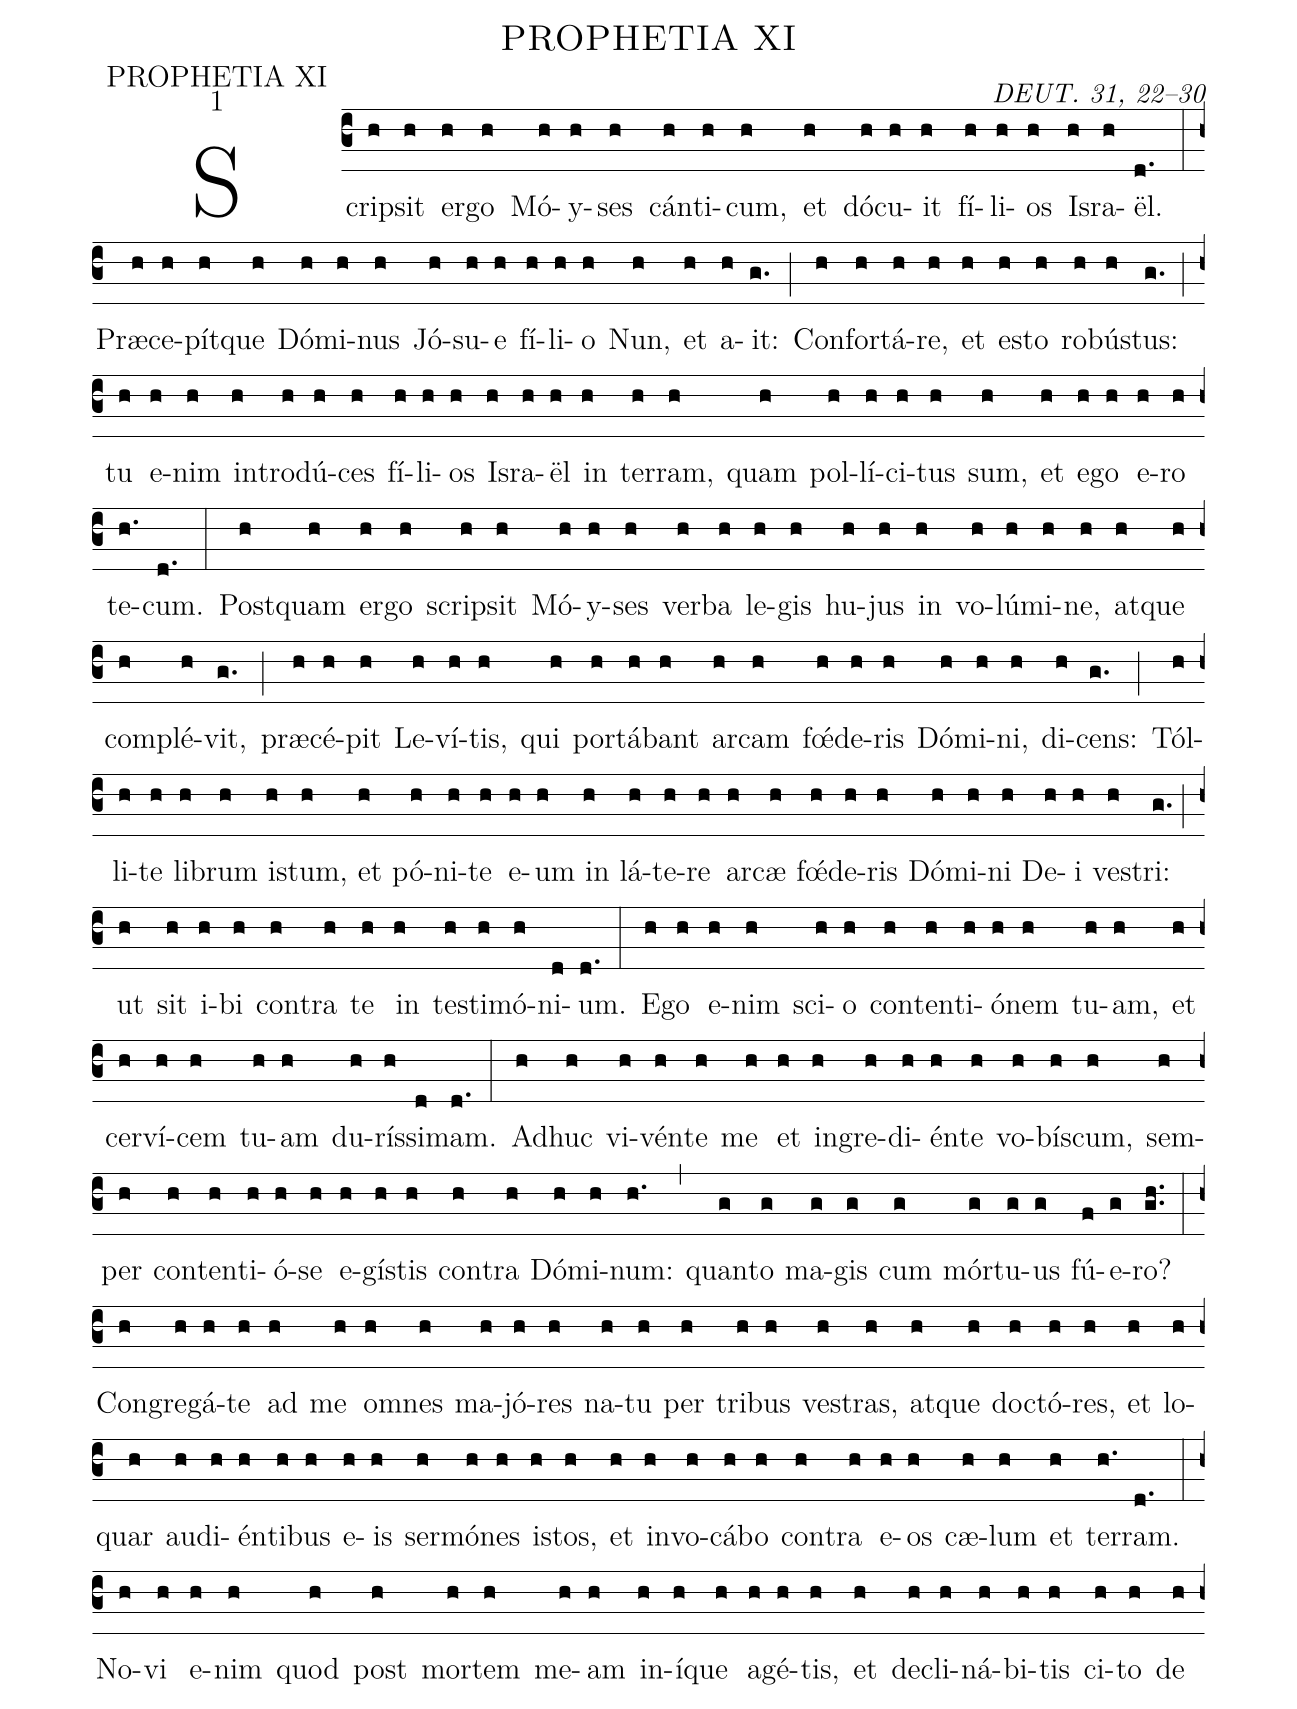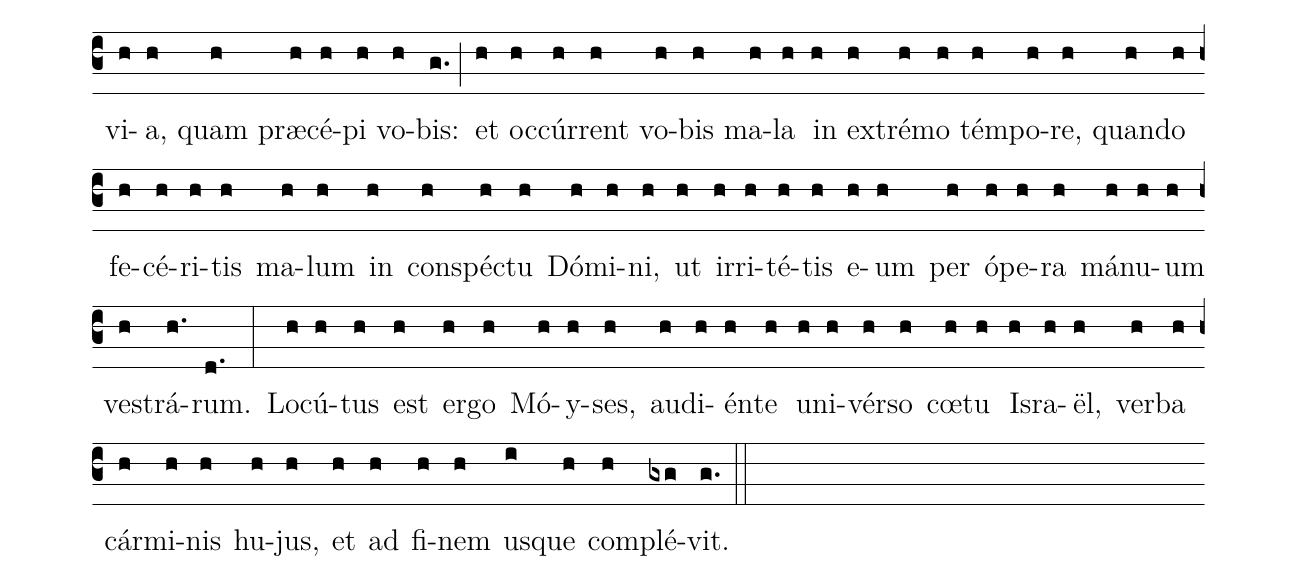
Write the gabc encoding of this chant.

name: PROPHETIA XI;
office-part: PROPHETIA XI;
mode: 1;
commentary: DEUT. 31, 22–30;
%%
(c3) Scrip(h)sit(h) er(h)go(h) Mó(h)y(h)ses(h) cán(h)ti(h)cum,(h) et(h) dó(h)cu(h)it(h) fí(h)li(h)os(h) Is(h)ra(h)ël.(d.) (:) Præ(h)ce(h)pít(h)que(h) Dó(h)mi(h)nus(h) Jó(h)su(h)e(h) fí(h)li(h)o(h) Nun,(h) et(h) a(h)it:(g.) (;) Con(h)for(h)tá(h)re,(h) et(h) es(h)to(h) ro(h)bús(h)tus:(g.) (;) tu(h) e(h)nim(h) in(h)tro(h)dú(h)ces(h) fí(h)li(h)os(h) Is(h)ra(h)ël(h) in(h) ter(h)ram,(h) quam(h) pol(h)lí(h)ci(h)tus(h) sum,(h) et(h) e(h)go(h) e(h)ro(h) te(h.)cum.(d.) (:) Post(h)quam(h) er(h)go(h) scrip(h)sit(h) Mó(h)y(h)ses(h) ver(h)ba(h) le(h)gis(h) hu(h)jus(h) in(h) vo(h)lú(h)mi(h)ne,(h) at(h)que(h) com(h)plé(h)vit,(g.) (;) præ(h)cé(h)pit(h) Le(h)ví(h)tis,(h) qui(h) por(h)tá(h)bant(h) ar(h)cam(h) fœ́(h)de(h)ris(h) Dó(h)mi(h)ni,(h) di(h)cens:(g.) (;) Tól(h)li(h)te(h) li(h)brum(h) is(h)tum,(h) et(h) pó(h)ni(h)te(h) e(h)um(h) in(h) lá(h)te(h)re(h) ar(h)cæ(h) fœ́(h)de(h)ris(h) Dó(h)mi(h)ni(h) De(h)i(h) ves(h)tri:(g.) (;) ut(h) sit(h) i(h)bi(h) con(h)tra(h) te(h) in(h) tes(h)ti(h)mó(h)ni(d)um.(d.) (:) E(h)go(h) e(h)nim(h) sci(h)o(h) con(h)ten(h)ti(h)ó(h)nem(h) tu(h)am,(h) et(h) cer(h)ví(h)cem(h) tu(h)am(h) du(h)rís(h)si(d)mam.(d.) (:) Ad(h)huc(h) vi(h)vén(h)te(h) me(h) et(h) in(h)gre(h)di(h)én(h)te(h) vo(h)bís(h)cum,(h) sem(h)per(h) con(h)ten(h)ti(h)ó(h)se(h) e(h)gís(h)tis(h) con(h)tra(h) Dó(h)mi(h)num:(h.) (,) quan(g)to(g) ma(g)gis(g) cum(g) mór(g)tu(g)us(g) fú(f)e(g)ro?(gh..) (:) Con(h)gre(h)gá(h)te(h) ad(h) me(h) om(h)nes(h) ma(h)jó(h)res(h) na(h)tu(h) per(h) tri(h)bus(h) ves(h)tras,(h) at(h)que(h) doc(h)tó(h)res,(h) et(h) lo(h)quar(h) au(h)di(h)én(h)ti(h)bus(h) e(h)is(h) ser(h)mó(h)nes(h) is(h)tos,(h) et(h) in(h)vo(h)cá(h)bo(h) con(h)tra(h) e(h)os(h) cæ(h)lum(h) et(h) ter(h.)ram.(d.) (:) No(h)vi(h) e(h)nim(h) quod(h) post(h) mor(h)tem(h) me(h)am(h) in(h)í(h)que(h) a(h)gé(h)tis,(h) et(h) de(h)cli(h)ná(h)bi(h)tis(h) ci(h)to(h) de(h) vi(h)a,(h) quam(h) præ(h)cé(h)pi(h) vo(h)bis:(g.) (;) et(h) oc(h)cúr(h)rent(h) vo(h)bis(h) ma(h)la(h) in(h) ex(h)tré(h)mo(h) tém(h)po(h)re,(h) quan(h)do(h) fe(h)cé(h)ri(h)tis(h) ma(h)lum(h) in(h) con(h)spéc(h)tu(h) Dó(h)mi(h)ni,(h) ut(h) ir(h)ri(h)té(h)tis(h) e(h)um(h) per(h) ó(h)pe(h)ra(h) má(h)nu(h)um(h) ves(h)trá(h.)rum.(d.) (:) Lo(h)cú(h)tus(h) est(h) er(h)go(h) Mó(h)y(h)ses,(h) au(h)di(h)én(h)te(h) u(h)ni(h)vér(h)so(h) cœ(h)tu(h) Is(h)ra(h)ël,(h) ver(h)ba(h) cár(h)mi(h)nis(h) hu(h)jus,(h) et(h) ad(h) fi(h)nem(h) us(i)que(h) com(h)plé(gxg)vit.(g.) (::)
